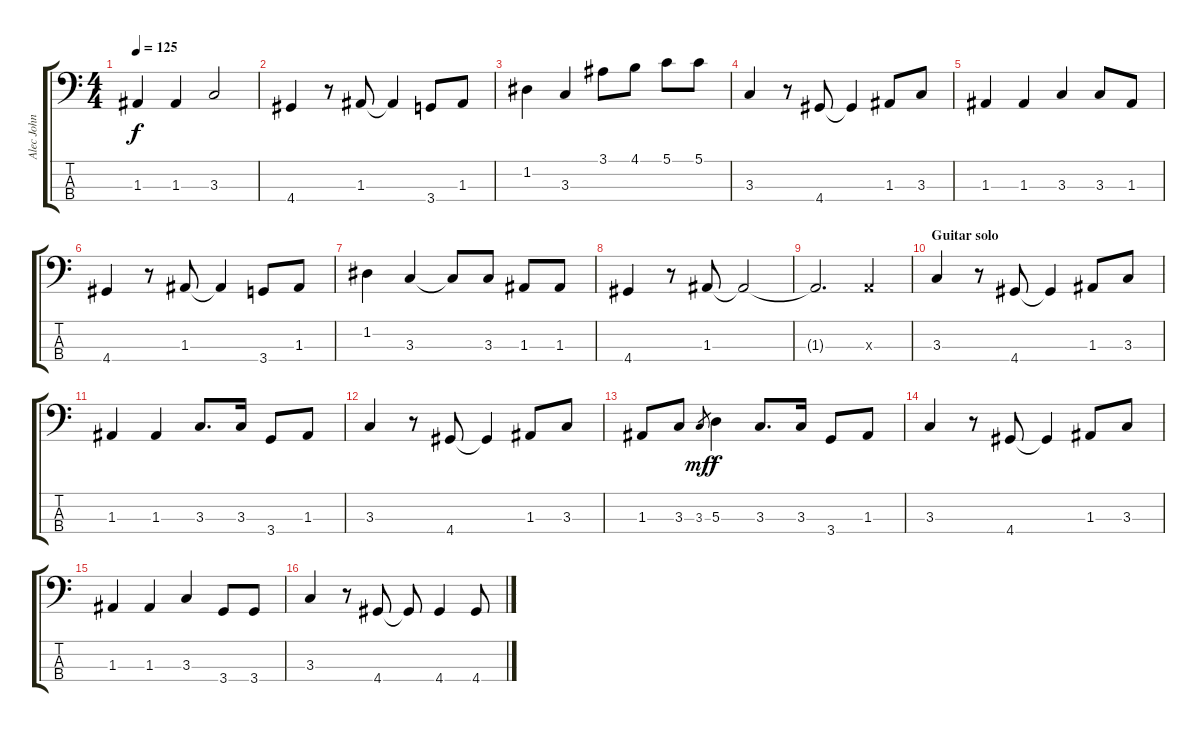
\track ("Alec John Such" "Alec John ") {instrument electricbassfinger}
\staff {score tabs}
\tuning (G2 D2 A1 E1) {hide}
\ts (4 4)
\tempo 125
\clef f4
\ks c
1.3.4{dy f} 1.3.4 3.3.2 |
4.4.4 r.8 1.3.8 1.3{t}.4 3.4.8 1.3.8 |
1.2.4 3.3.4 3.1.8 4.1.8 5.1.8 5.1.8 |
3.3.4 r.8 4.4.8 4.4{t}.4 1.3.8 3.3.8 |
1.3.4 1.3.4 3.3.4 3.3.8 1.3.8 |
4.4.4 r.8 1.3.8 1.3{t}.4 3.4.8 1.3.8 |
1.2.4 3.3.4 3.3{t}.8 3.3.8 1.3.8 1.3.8 |
4.4.4 r.8 1.3.8 1.3{t}.2 |
1.3{t}.2{d} 0.3{x}.4 |
\section ("" "Guitar solo")
3.3.4 r.8 4.4.8 4.4{t}.4 1.3.8 3.3.8 |
1.3.4 1.3.4 3.3.8{d} 3.3.16 3.4.8 1.3.8 |
3.3.4 r.8 4.4.8 4.4{t}.4 1.3.8 3.3.8 |
1.3.8 3.3.8 3.3.8{gr dy mf} 5.3.4{dy f} 3.3.8{d} 3.3.16 3.4.8 1.3.8 |
3.3.4 r.8 4.4.8 4.4{t}.4 1.3.8 3.3.8 |
1.3.4 1.3.4 3.3.4 3.4.8 3.4.8 |
3.3.4 r.8 4.4.8 4.4{t}.8 4.4.4 4.4.8
